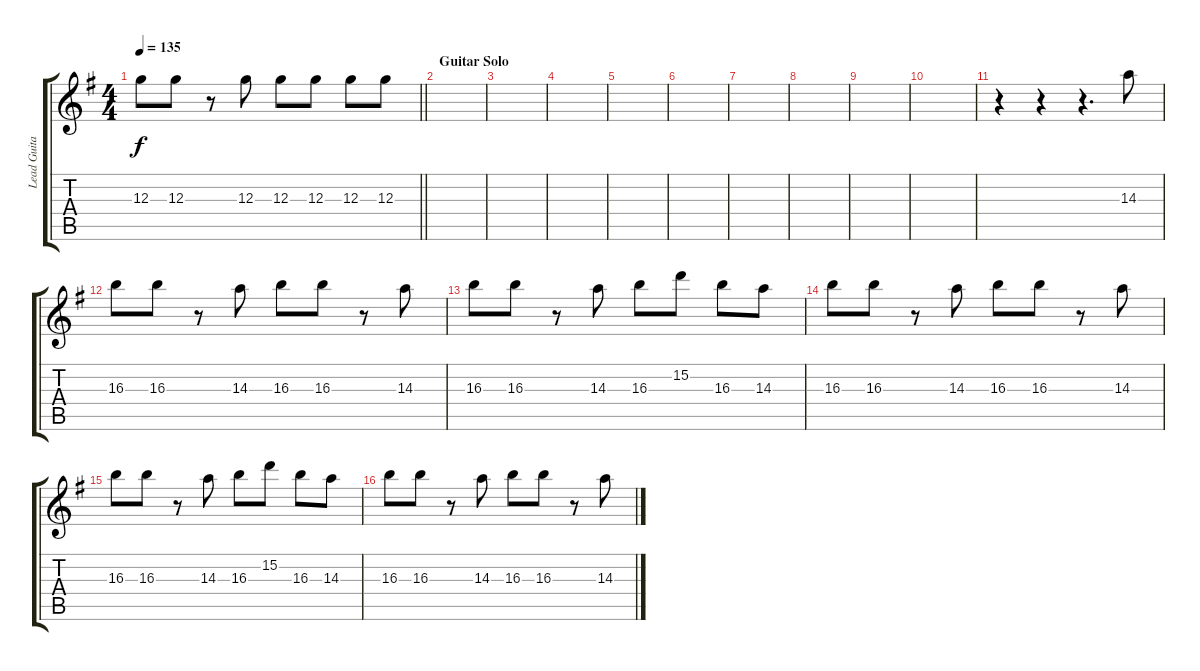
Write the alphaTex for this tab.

\track ("Lead Guitar 1" "Lead Guita") {instrument distortionguitar}
\staff {score tabs}
\tuning (E4 B3 G3 D3 A2 E2) {hide}
\ts (4 4)
\tempo 135
\clef g2
\barLineRight lightlight
\ks g
12.3.8{dy f} 12.3.8 r.8 12.3.8 12.3.8 12.3.8 12.3.8 12.3.8 |
\section ("" "Guitar Solo")
|
|
|
|
|
|
|
|
|
r.4 r.4 r.4{d} 14.3.8 |
16.3.8 16.3.8 r.8 14.3.8 16.3.8 16.3.8 r.8 14.3.8 |
16.3.8 16.3.8 r.8 14.3.8 16.3.8 15.2.8 16.3.8 14.3.8 |
16.3.8 16.3.8 r.8 14.3.8 16.3.8 16.3.8 r.8 14.3.8 |
16.3.8 16.3.8 r.8 14.3.8 16.3.8 15.2.8 16.3.8 14.3.8 |
16.3.8 16.3.8 r.8 14.3.8 16.3.8 16.3.8 r.8 14.3.8
